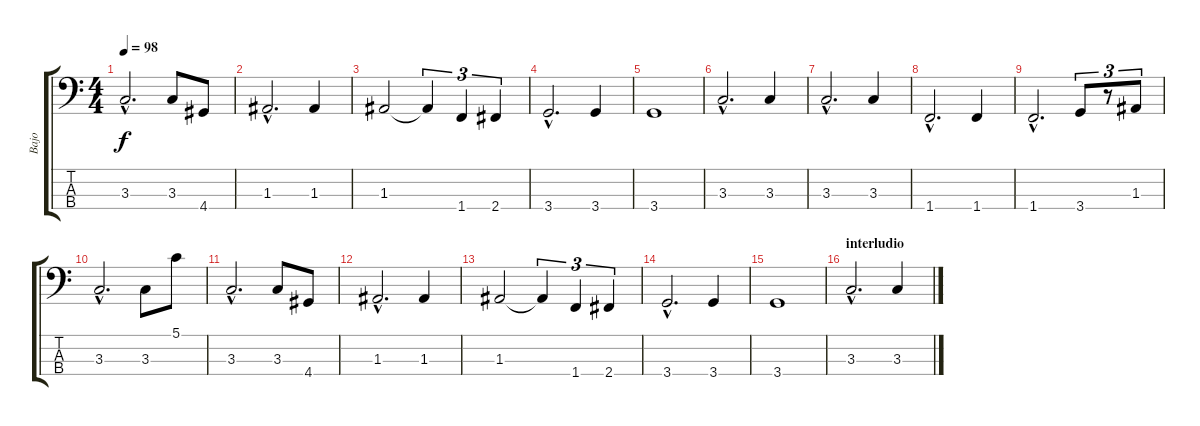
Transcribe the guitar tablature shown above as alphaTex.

\track ("Bajo" "Bajo") {instrument electricbassfinger}
\staff {score tabs}
\tuning (G2 D2 A1 E1) {hide}
\ts (4 4)
\tempo 98
\clef f4
\ks c
3.3{hac}.2{d dy f} 3.3.8 4.4.8 |
1.3{hac}.2{d} 1.3.4 |
1.3.2 1.3{t}.4{tu (3 2)} 1.4.4{tu (3 2)} 2.4.4{tu (3 2)} |
3.4{hac}.2{d} 3.4.4 |
3.4.1 |
\section ("" "")
3.3{hac}.2{d} 3.3.4 |
3.3{hac}.2{d} 3.3.4 |
1.4{hac}.2{d} 1.4.4 |
1.4{hac}.2{d} 3.4.8{tu (3 2)} r.8{tu (3 2)} 1.3.8{tu (3 2)} |
3.3{hac}.2{d} 3.3.8 5.1.8 |
3.3{hac}.2{d} 3.3.8 4.4.8 |
1.3{hac}.2{d} 1.3.4 |
1.3.2 1.3{t}.4{tu (3 2)} 1.4.4{tu (3 2)} 2.4.4{tu (3 2)} |
3.4{hac}.2{d} 3.4.4 |
3.4.1 |
\section ("" "interludio")
3.3{hac}.2{d} 3.3.4
